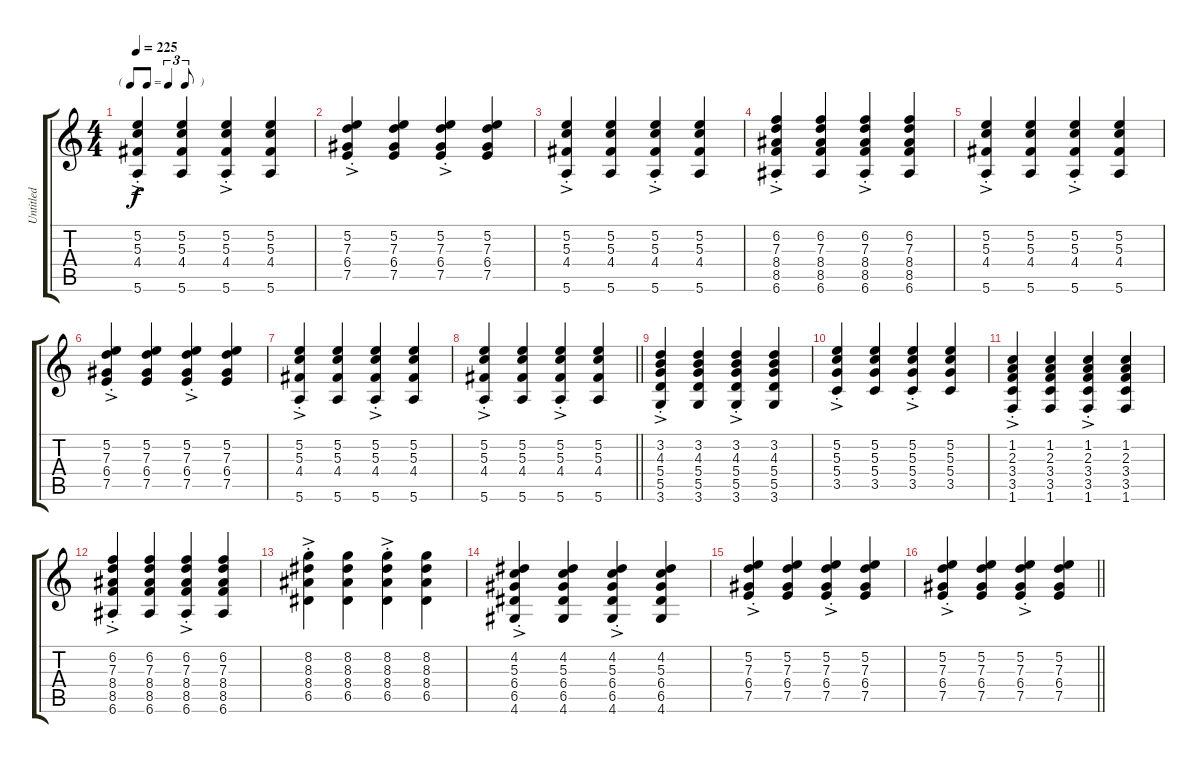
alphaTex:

\track ("Untitled" "Untitled") {instrument acousticguitarnylon}
\staff {score tabs}
\tuning (E4 B3 G3 D3 A2 E2) {hide}
\ts (4 4)
\tf triplet8th
\tempo 225
\clef g2
\ks c
(5.2{ac st} 5.3{ac st} 4.4{ac st} 5.6{ac st}).4{dy f} (5.2 5.3 4.4 5.6).4 (5.2{ac st} 5.3{ac st} 4.4{ac st} 5.6{ac st}).4 (5.2 5.3 4.4 5.6).4 |
(5.2{ac st} 7.3{ac st} 6.4{ac st} 7.5{ac st}).4 (5.2 7.3 6.4 7.5).4 (5.2{ac st} 7.3{ac st} 6.4{ac st} 7.5{ac st}).4 (5.2 7.3 6.4 7.5).4 |
(5.2{ac st} 5.3{ac st} 4.4{ac st} 5.6{ac st}).4 (5.2 5.3 4.4 5.6).4 (5.2{ac st} 5.3{ac st} 4.4{ac st} 5.6{ac st}).4 (5.2 5.3 4.4 5.6).4 |
(6.2{ac st} 7.3{ac st} 8.4{ac st} 8.5{ac st} 6.6{ac st}).4 (6.2 7.3 8.4 8.5 6.6).4 (6.2{ac st} 7.3{ac st} 8.4{ac st} 8.5{ac st} 6.6{ac st}).4 (6.2 7.3 8.4 8.5 6.6).4 |
(5.2{ac st} 5.3{ac st} 4.4{ac st} 5.6{ac st}).4 (5.2 5.3 4.4 5.6).4 (5.2{ac st} 5.3{ac st} 4.4{ac st} 5.6{ac st}).4 (5.2 5.3 4.4 5.6).4 |
(5.2{ac st} 7.3{ac st} 6.4{ac st} 7.5{ac st}).4 (5.2 7.3 6.4 7.5).4 (5.2{ac st} 7.3{ac st} 6.4{ac st} 7.5{ac st}).4 (5.2 7.3 6.4 7.5).4 |
(5.2{ac st} 5.3{ac st} 4.4{ac st} 5.6{ac st}).4 (5.2 5.3 4.4 5.6).4 (5.2{ac st} 5.3{ac st} 4.4{ac st} 5.6{ac st}).4 (5.2 5.3 4.4 5.6).4 |
\barLineRight lightlight
(5.2{ac st} 5.3{ac st} 4.4{ac st} 5.6{ac st}).4 (5.2 5.3 4.4 5.6).4 (5.2{ac st} 5.3{ac st} 4.4{ac st} 5.6{ac st}).4 (5.2 5.3 4.4 5.6).4 |
(3.2{ac st} 4.3{ac st} 5.4{ac st} 5.5{ac st} 3.6{ac st}).4 (3.2 4.3 5.4 5.5 3.6).4 (3.2{ac st} 4.3{ac st} 5.4{ac st} 5.5{ac st} 3.6{ac st}).4 (3.2 4.3 5.4 5.5 3.6).4 |
(5.2{ac st} 5.3{ac st} 5.4{ac st} 3.5{ac st}).4 (5.2 5.3 5.4 3.5).4 (5.2{ac st} 5.3{ac st} 5.4{ac st} 3.5{ac st}).4 (5.2 5.3 5.4 3.5).4 |
(1.2{ac st} 2.3{ac st} 3.4{ac st} 3.5{ac st} 1.6{ac st}).4 (1.2 2.3 3.4 3.5 1.6).4 (1.2{ac st} 2.3{ac st} 3.4{ac st} 3.5{ac st} 1.6{ac st}).4 (1.2 2.3 3.4 3.5 1.6).4 |
(6.2{ac st} 7.3{ac st} 8.4{ac st} 8.5{ac st} 6.6{ac st}).4 (6.2 7.3 8.4 8.5 6.6).4 (6.2{ac st} 7.3{ac st} 8.4{ac st} 8.5{ac st} 6.6{ac st}).4 (6.2 7.3 8.4 8.5 6.6).4 |
(8.2{ac st} 8.3{ac st} 8.4{ac st} 6.5{ac st}).4 (8.2 8.3 8.4 6.5).4 (8.2{ac st} 8.3{ac st} 8.4{ac st} 6.5{ac st}).4 (8.2 8.3 8.4 6.5).4 |
(4.2{ac st} 5.3{ac st} 6.4{ac st} 6.5{ac st} 4.6{ac st}).4 (4.2 5.3 6.4 6.5 4.6).4 (4.2{ac st} 5.3{ac st} 6.4{ac st} 6.5{ac st} 4.6{ac st}).4 (4.2 5.3 6.4 6.5 4.6).4 |
(5.2{ac st} 7.3{ac st} 6.4{ac st} 7.5{ac st}).4 (5.2 7.3 6.4 7.5).4 (5.2{ac st} 7.3{ac st} 6.4{ac st} 7.5{ac st}).4 (5.2 7.3 6.4 7.5).4 |
\barLineRight lightlight
(5.2{ac st} 7.3{ac st} 6.4{ac st} 7.5{ac st}).4 (5.2 7.3 6.4 7.5).4 (5.2{ac st} 7.3{ac st} 6.4{ac st} 7.5{ac st}).4 (5.2 7.3 6.4 7.5).4
